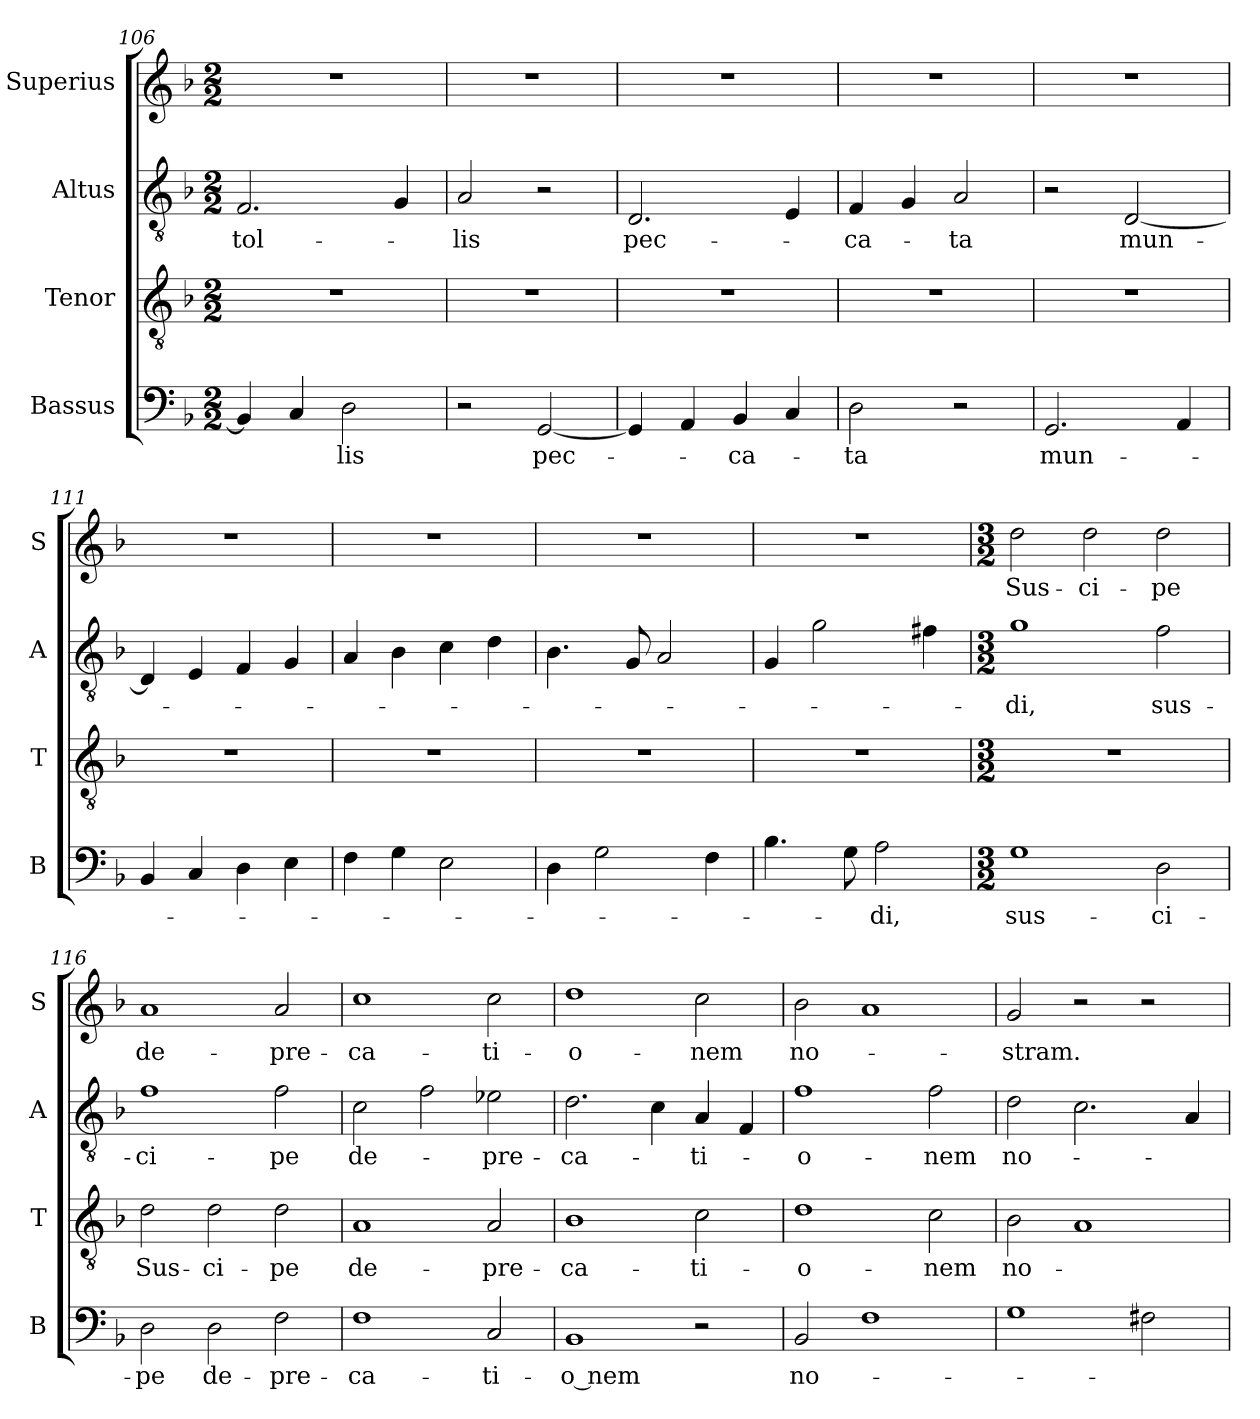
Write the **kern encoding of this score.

**kern	**text	**kern	**text	**kern	**text	**kern	**text
*part4	*part4	*part3	*part3	*part2	*part2	*part1	*part1
*staff4	*staff4	*staff3	*staff3	*staff2	*staff2	*staff1	*staff1
*I"Bassus	*	*I"Tenor	*	*I"Altus	*	*I"Superius	*
*I'B	*	*I'T	*	*I'A	*	*I'S	*
*clefF4	*	*clefGv2	*	*clefGv2	*	*clefG2	*
*k[b-]	*	*k[b-]	*	*k[b-]	*	*k[b-]	*
*M2/2	*	*M2/2	*	*M2/2	*	*M2/2	*
=106	=106	=106	=106	=106	=106	=106	=106
4BB-]	.	1r	.	2.F	tol-	1r	.
4C	.	.	.	.	.	.	.
2D	-lis	.	.	.	.	.	.
.	.	.	.	4G	.	.	.
=107	=107	=107	=107	=107	=107	=107	=107
2r	.	1r	.	2A	-lis	1r	.
[2GG	pec-	.	.	2r	.	.	.
=108	=108	=108	=108	=108	=108	=108	=108
4GG]	.	1r	.	2.D	pec-	1r	.
4AA	.	.	.	.	.	.	.
4BB-	-ca-	.	.	.	.	.	.
4C	.	.	.	4E	.	.	.
=109	=109	=109	=109	=109	=109	=109	=109
2D	-ta	1r	.	4F	-ca-	1r	.
.	.	.	.	4G	.	.	.
2r	.	.	.	2A	-ta	.	.
=110	=110	=110	=110	=110	=110	=110	=110
2.GG	mun-	1r	.	2r	.	1r	.
.	.	.	.	[2D	mun-	.	.
4AA	.	.	.	.	.	.	.
=111	=111	=111	=111	=111	=111	=111	=111
4BB-	.	1r	.	4D]	.	1r	.
4C	.	.	.	4E	.	.	.
4D	.	.	.	4F	.	.	.
4E	.	.	.	4G	.	.	.
=112	=112	=112	=112	=112	=112	=112	=112
4F	.	1r	.	4A	.	1r	.
4G	.	.	.	4B-	.	.	.
2E	.	.	.	4c	.	.	.
.	.	.	.	4d	.	.	.
=113	=113	=113	=113	=113	=113	=113	=113
4D	.	1r	.	4.B-	.	1r	.
2G	.	.	.	.	.	.	.
.	.	.	.	8G	.	.	.
.	.	.	.	2A	.	.	.
4F	.	.	.	.	.	.	.
=114	=114	=114	=114	=114	=114	=114	=114
4.B-	.	1r	.	4G	.	1r	.
.	.	.	.	2g	.	.	.
8G	.	.	.	.	.	.	.
2A	-di,	.	.	.	.	.	.
.	.	.	.	4f#X	.	.	.
=115	=115	=115	=115	=115	=115	=115	=115
*M3/2	*	*M3/2	*	*M3/2	*	*M3/2	*
1G	sus-	1.r	.	1g	-di,	2dd	Sus-
.	.	.	.	.	.	2dd	-ci-
2D	-ci-	.	.	2f	sus-	2dd	-pe
=116	=116	=116	=116	=116	=116	=116	=116
!	!	!	!LO:LY:i	!	!	!	!
2D	-pe	2d	Sus-	1f	-ci-	1a	de-
!	!	!	!LO:LY:i	!	!	!	!
2D	de-	2d	-ci-	.	.	.	.
!	!	!	!LO:LY:i	!	!	!	!
2F	-pre-	2d	-pe	2f	-pe	2a	-pre-
=117	=117	=117	=117	=117	=117	=117	=117
!	!	!	!LO:LY:i	!	!	!	!
1F	-ca-	1A	de-	2c	de-	1cc	-ca-
.	.	.	.	2f	.	.	.
!	!	!	!LO:LY:i	!	!	!	!
2C	-ti-	2A	-pre-	2e-i	-pre-	2cc	-ti-
=118	=118	=118	=118	=118	=118	=118	=118
!	!	!	!LO:LY:i	!	!	!	!
1BB-	-o nem	1B-	-ca-	2.d	-ca-	1dd	-o-
.	.	.	.	4c	.	.	.
!	!	!	!LO:LY:i	!	!	!	!
2r	.	2c	-ti-	4A	-ti-	2cc	-nem
.	.	.	.	4F	.	.	.
=119	=119	=119	=119	=119	=119	=119	=119
!	!	!	!LO:LY:i	!	!	!	!
2BB-	no-	1d	-o-	1f	-o-	2b-	no-
1F	.	.	.	.	.	1a	.
!	!	!	!LO:LY:i	!	!	!	!
.	.	2c	-nem	2f	-nem	.	.
=120	=120	=120	=120	=120	=120	=120	=120
!	!	!	!LO:LY:i	!	!	!	!
1G	.	2B-	no-	2d	no-	2g	-stram.
.	.	1A	.	2.c	.	2r	.
2F#X	.	.	.	.	.	2r	.
.	.	.	.	4A	.	.	.
=	=	=	=	=	=	=	=
*-	*-	*-	*-	*-	*-	*-	*-
